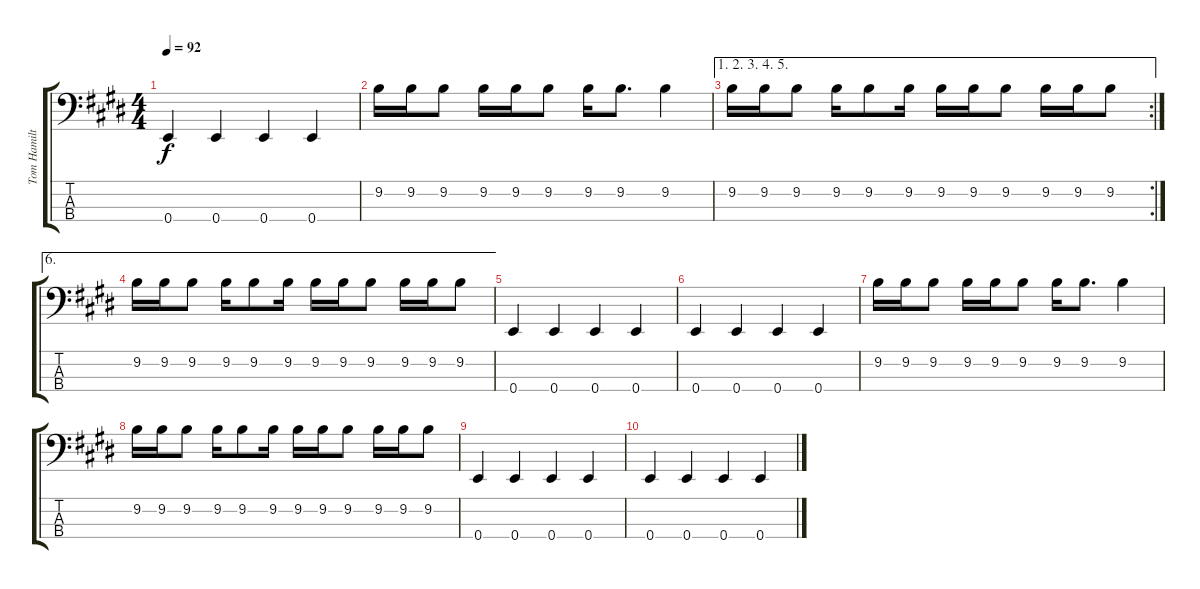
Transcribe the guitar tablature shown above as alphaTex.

\track ("Tom Hamilton" "Tom Hamilt") {instrument electricbassfinger}
\staff {score tabs}
\tuning (G2 D2 A1 E1) {hide}
\ts (4 4)
\tempo 92
\clef f4
\ks c#minor
0.4.4{dy f} 0.4.4 0.4.4 0.4.4 |
\ks e
9.2.16 9.2.16 9.2.8 9.2.16 9.2.16 9.2.8 9.2.16 9.2.8{d} 9.2.4 |
\ae (1 2 3 4 5)
\rc 2
\ks c#minor
9.2.16 9.2.16 9.2.8 9.2.16 9.2.8 9.2.16 9.2.16 9.2.16 9.2.8 9.2.16 9.2.16 9.2.8 |
\ae 6
\ks e
9.2.16 9.2.16 9.2.8 9.2.16 9.2.8 9.2.16 9.2.16 9.2.16 9.2.8 9.2.16 9.2.16 9.2.8 |
0.4.4 0.4.4 0.4.4 0.4.4 |
0.4.4 0.4.4 0.4.4 0.4.4 |
9.2.16 9.2.16 9.2.8 9.2.16 9.2.16 9.2.8 9.2.16 9.2.8{d} 9.2.4 |
9.2.16 9.2.16 9.2.8 9.2.16 9.2.8 9.2.16 9.2.16 9.2.16 9.2.8 9.2.16 9.2.16 9.2.8 |
0.4.4 0.4.4 0.4.4 0.4.4 |
0.4.4 0.4.4 0.4.4 0.4.4
